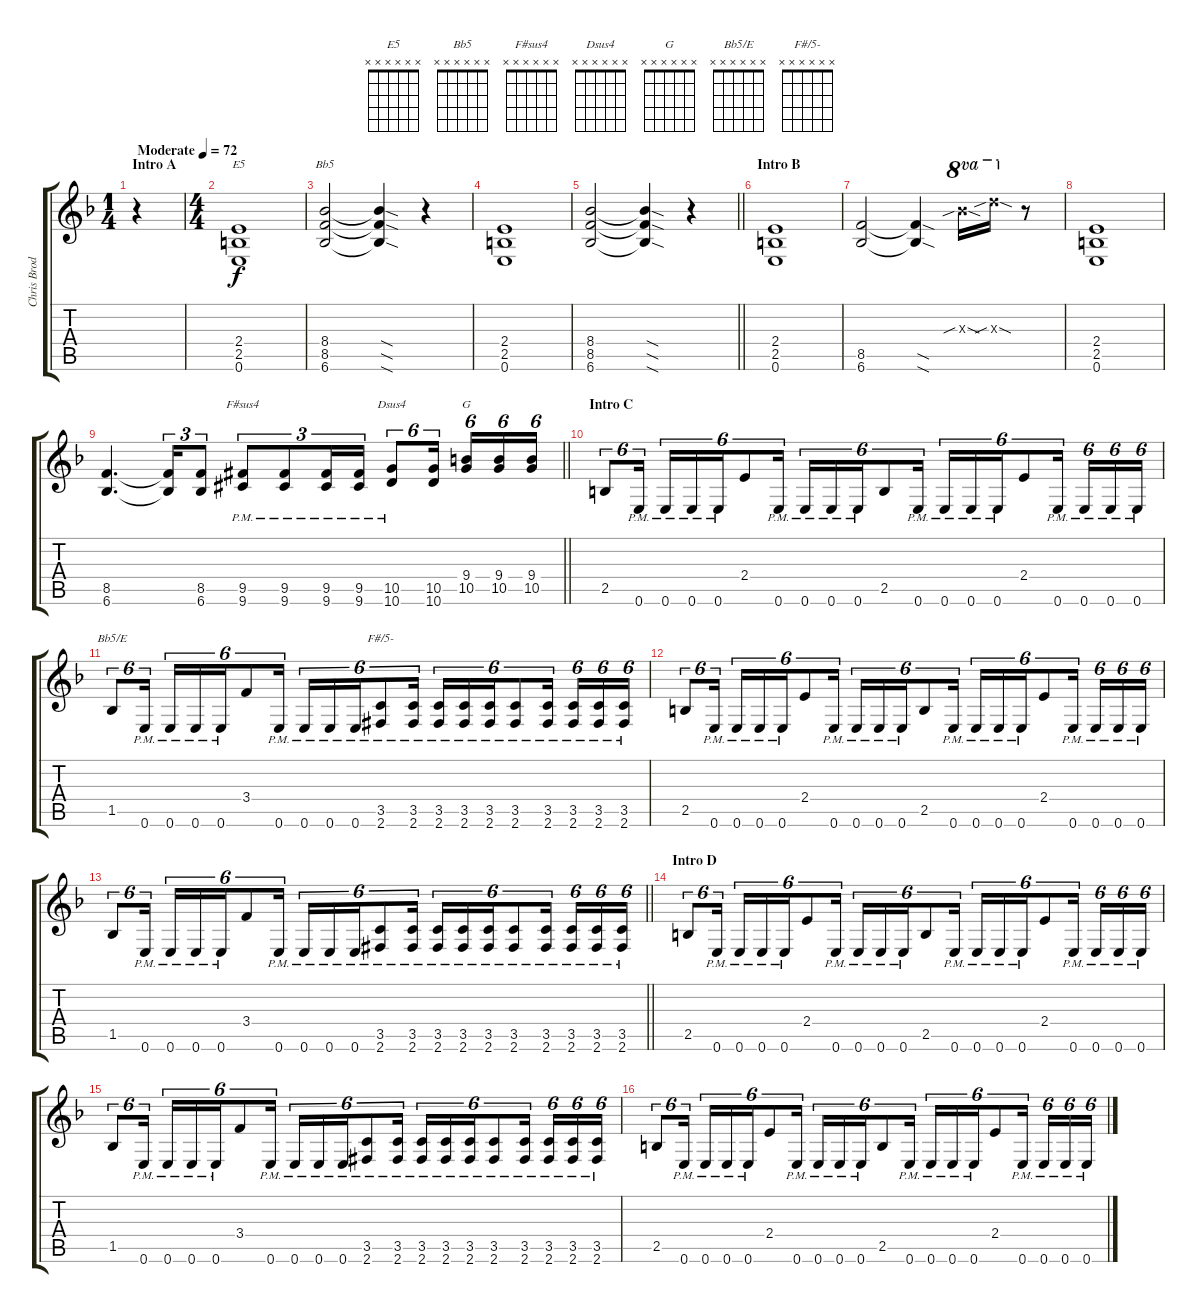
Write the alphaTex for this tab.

\track ("Chris Broderick - Rhythm 2" "Chris Brod") {instrument distortionguitar}
\staff {score tabs}
\tuning (E4 B3 G3 D3 A2 E2) {hide}
\chord ("E5" x x x x x x)
\chord ("Bb5" x x x x x x)
\chord ("F#sus4" x x x x x x)
\chord ("Dsus4" x x x x x x)
\chord ("G" x x x x x x)
\chord ("Bb5/E" x x x x x x)
\chord ("F#/5-" x x x x x x)
\ts (1 4)
\section ("" "Intro A")
\tempo (72 "Moderate")
\clef g2
\ks f
r.4{dy f instrument distortionguitar} |
\ts (4 4)
(2.4 2.5 0.6).1{ch "E5"} |
(8.4 8.5 6.6).2{ch "Bb5"} (8.4{sod t} 8.5{sod t} 6.6{sod t}).4 r.4 |
(2.4 2.5 0.6).1 |
\barLineRight lightlight
(8.4 8.5 6.6).2 (8.4{sod t} 8.5{sod t} 6.6{sod t}).4 r.4 |
\section ("" "Intro B")
(2.4 2.5 0.6).1 |
(8.5 6.6).2 (8.5{sod t} 6.6{sod t}).4 15.3{sib sod x}.16{ot 8va} 19.3{sib sod x}.16{ot 8va} r.8 |
(2.4 2.5 0.6).1 |
\barLineRight lightlight
(8.5 6.6).4{d} (8.5{t} 6.6{t}).16{tu (3 2)} (8.5 6.6).8{tu (3 2)} (9.5{pm acc #} 9.6{pm acc #}).8{tu (3 2) ch "F#sus4"} (9.5{pm acc #} 9.6{pm acc #}).8{tu (3 2)} (9.5{pm acc #} 9.6{pm acc #}).16{tu (3 2)} (9.5{pm acc #} 9.6{pm acc #}).16{tu (3 2)} (10.5{pm} 10.6{pm}).8{tu (6 4) ch "Dsus4"} (10.5 10.6).16{tu (6 4)} (9.4 10.5).16{tu (6 4) ch "G"} (9.4 10.5).16{tu (6 4)} (9.4 10.5).16{tu (6 4)} |
\section ("" "Intro C")
2.5.8{tu (6 4)} 0.6{pm}.16{tu (6 4)} 0.6{pm}.16{tu (6 4)} 0.6{pm}.16{tu (6 4)} 0.6{pm}.16{tu (6 4)} 2.4.8{tu (6 4)} 0.6{pm}.16{tu (6 4)} 0.6{pm}.16{tu (6 4)} 0.6{pm}.16{tu (6 4)} 0.6{pm}.16{tu (6 4)} 2.5.8{tu (6 4)} 0.6{pm}.16{tu (6 4)} 0.6{pm}.16{tu (6 4)} 0.6{pm}.16{tu (6 4)} 0.6{pm}.16{tu (6 4)} 2.4.8{tu (6 4)} 0.6{pm}.16{tu (6 4)} 0.6{pm}.16{tu (6 4)} 0.6{pm}.16{tu (6 4)} 0.6{pm}.16{tu (6 4)} |
1.5.8{tu (6 4) ch "Bb5/E"} 0.6{pm}.16{tu (6 4)} 0.6{pm}.16{tu (6 4)} 0.6{pm}.16{tu (6 4)} 0.6{pm}.16{tu (6 4)} 3.4.8{tu (6 4)} 0.6{pm}.16{tu (6 4)} 0.6{pm}.16{tu (6 4)} 0.6{pm}.16{tu (6 4)} 0.6{pm}.16{tu (6 4)} (3.5{pm} 2.6{pm acc #}).8{tu (6 4) ch "F#/5-"} (3.5{pm} 2.6{pm acc #}).16{tu (6 4)} (3.5{pm} 2.6{pm acc #}).16{tu (6 4)} (3.5{pm} 2.6{pm acc #}).16{tu (6 4)} (3.5{pm} 2.6{pm acc #}).16{tu (6 4)} (3.5{pm} 2.6{pm acc #}).8{tu (6 4)} (3.5{pm} 2.6{pm acc #}).16{tu (6 4)} (3.5{pm} 2.6{pm acc #}).16{tu (6 4)} (3.5{pm} 2.6{pm acc #}).16{tu (6 4)} (3.5{pm} 2.6{pm acc #}).16{tu (6 4)} |
2.5.8{tu (6 4)} 0.6{pm}.16{tu (6 4)} 0.6{pm}.16{tu (6 4)} 0.6{pm}.16{tu (6 4)} 0.6{pm}.16{tu (6 4)} 2.4.8{tu (6 4)} 0.6{pm}.16{tu (6 4)} 0.6{pm}.16{tu (6 4)} 0.6{pm}.16{tu (6 4)} 0.6{pm}.16{tu (6 4)} 2.5.8{tu (6 4)} 0.6{pm}.16{tu (6 4)} 0.6{pm}.16{tu (6 4)} 0.6{pm}.16{tu (6 4)} 0.6{pm}.16{tu (6 4)} 2.4.8{tu (6 4)} 0.6{pm}.16{tu (6 4)} 0.6{pm}.16{tu (6 4)} 0.6{pm}.16{tu (6 4)} 0.6{pm}.16{tu (6 4)} |
\barLineRight lightlight
1.5.8{tu (6 4)} 0.6{pm}.16{tu (6 4)} 0.6{pm}.16{tu (6 4)} 0.6{pm}.16{tu (6 4)} 0.6{pm}.16{tu (6 4)} 3.4.8{tu (6 4)} 0.6{pm}.16{tu (6 4)} 0.6{pm}.16{tu (6 4)} 0.6{pm}.16{tu (6 4)} 0.6{pm}.16{tu (6 4)} (3.5{pm} 2.6{pm acc #}).8{tu (6 4)} (3.5{pm} 2.6{pm acc #}).16{tu (6 4)} (3.5{pm} 2.6{pm acc #}).16{tu (6 4)} (3.5{pm} 2.6{pm acc #}).16{tu (6 4)} (3.5{pm} 2.6{pm acc #}).16{tu (6 4)} (3.5{pm} 2.6{pm acc #}).8{tu (6 4)} (3.5{pm} 2.6{pm acc #}).16{tu (6 4)} (3.5{pm} 2.6{pm acc #}).16{tu (6 4)} (3.5{pm} 2.6{pm acc #}).16{tu (6 4)} (3.5{pm} 2.6{pm acc #}).16{tu (6 4)} |
\section ("" "Intro D")
2.5.8{tu (6 4)} 0.6{pm}.16{tu (6 4)} 0.6{pm}.16{tu (6 4)} 0.6{pm}.16{tu (6 4)} 0.6{pm}.16{tu (6 4)} 2.4.8{tu (6 4)} 0.6{pm}.16{tu (6 4)} 0.6{pm}.16{tu (6 4)} 0.6{pm}.16{tu (6 4)} 0.6{pm}.16{tu (6 4)} 2.5.8{tu (6 4)} 0.6{pm}.16{tu (6 4)} 0.6{pm}.16{tu (6 4)} 0.6{pm}.16{tu (6 4)} 0.6{pm}.16{tu (6 4)} 2.4.8{tu (6 4)} 0.6{pm}.16{tu (6 4)} 0.6{pm}.16{tu (6 4)} 0.6{pm}.16{tu (6 4)} 0.6{pm}.16{tu (6 4)} |
1.5.8{tu (6 4)} 0.6{pm}.16{tu (6 4)} 0.6{pm}.16{tu (6 4)} 0.6{pm}.16{tu (6 4)} 0.6{pm}.16{tu (6 4)} 3.4.8{tu (6 4)} 0.6{pm}.16{tu (6 4)} 0.6{pm}.16{tu (6 4)} 0.6{pm}.16{tu (6 4)} 0.6{pm}.16{tu (6 4)} (3.5{pm} 2.6{pm acc #}).8{tu (6 4)} (3.5{pm} 2.6{pm acc #}).16{tu (6 4)} (3.5{pm} 2.6{pm acc #}).16{tu (6 4)} (3.5{pm} 2.6{pm acc #}).16{tu (6 4)} (3.5{pm} 2.6{pm acc #}).16{tu (6 4)} (3.5{pm} 2.6{pm acc #}).8{tu (6 4)} (3.5{pm} 2.6{pm acc #}).16{tu (6 4)} (3.5{pm} 2.6{pm acc #}).16{tu (6 4)} (3.5{pm} 2.6{pm acc #}).16{tu (6 4)} (3.5{pm} 2.6{pm acc #}).16{tu (6 4)} |
2.5.8{tu (6 4)} 0.6{pm}.16{tu (6 4)} 0.6{pm}.16{tu (6 4)} 0.6{pm}.16{tu (6 4)} 0.6{pm}.16{tu (6 4)} 2.4.8{tu (6 4)} 0.6{pm}.16{tu (6 4)} 0.6{pm}.16{tu (6 4)} 0.6{pm}.16{tu (6 4)} 0.6{pm}.16{tu (6 4)} 2.5.8{tu (6 4)} 0.6{pm}.16{tu (6 4)} 0.6{pm}.16{tu (6 4)} 0.6{pm}.16{tu (6 4)} 0.6{pm}.16{tu (6 4)} 2.4.8{tu (6 4)} 0.6{pm}.16{tu (6 4)} 0.6{pm}.16{tu (6 4)} 0.6{pm}.16{tu (6 4)} 0.6{pm}.16{tu (6 4)}
